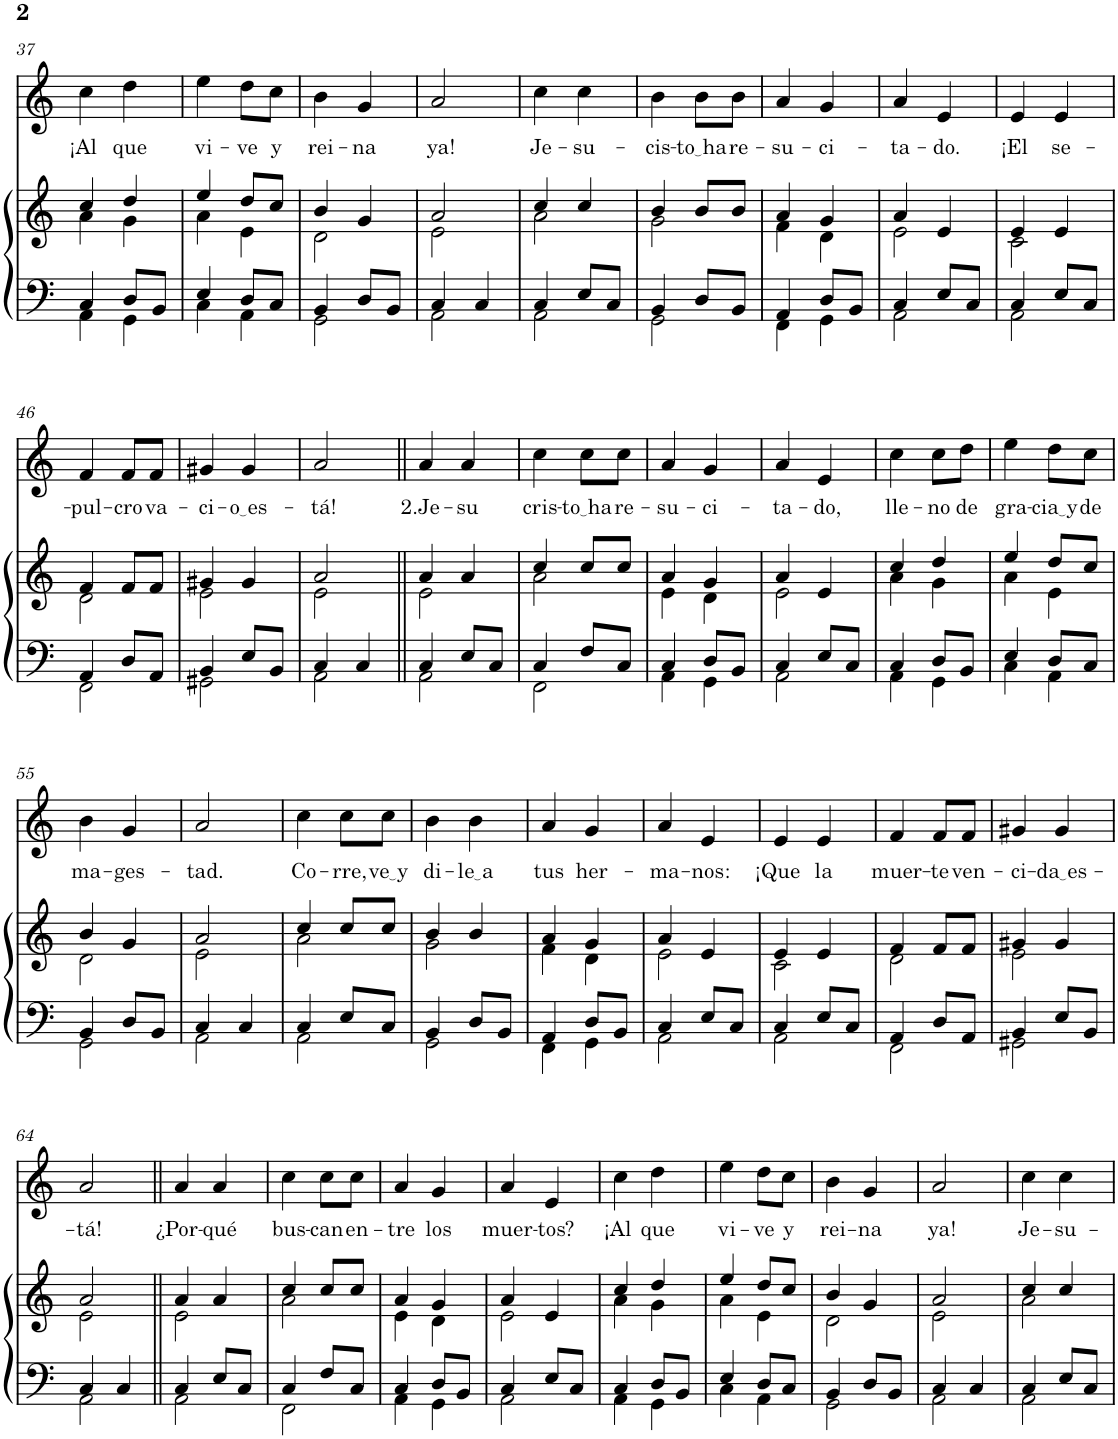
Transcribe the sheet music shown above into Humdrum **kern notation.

**kern	**kern	**harte	**kern	**text
*part2	*part2	*part2	*part1	*part1
*staff3	*staff2	*	*staff1	*staff1
*I"Órgano	*	*	*I"Soprano	*
!!LO:PB:g=z
*clefF4	*clefG2	*	*clefG2	*
*k[]	*k[]	*	*k[]	*
*M2/4	*M2/4	*	*M2/4	*
=37	=37	=37	=37	=37
*^	*^	*	*	*
!	!	!	!	!LO:H:kt=m	!	!LO:LY:b
4C/	4AA\	4cc/	4a\	A:min	4cc\	¡Al
!	!	!	!	!	!	!LO:LY:b
8D/L	4GG\	4dd/	4g\	G:maj	4dd\	que
8BB/J	.	.	.	.	.	.
=38	=38	=38	=38	=38	=38	=38
!	!	!	!	!LO:H:kt=m	!	!LO:LY:b
4E/	4C\	4ee/	4a\	A:min	4ee\	vi-
!	!	!	!	!	!	!LO:LY:b
8D/L	4AA\	8dd/L	4e\	.	8dd\L	-ve
!	!	!	!	!	!	!LO:LY:b
8C/J	.	8cc/J	.	.	8cc\J	y
=39	=39	=39	=39	=39	=39	=39
!	!	!	!	!	!	!LO:LY:b
4BB/	2GG\	4b/	2d\	G:maj	4b\	rei-
!	!	!	!	!	!	!LO:LY:b
8D/L	.	4g/	.	.	4g/	-na
8BB/J	.	.	.	.	.	.
=40	=40	=40	=40	=40	=40	=40
!	!	!	!	!LO:H:kt=m	!	!LO:LY:b
4C/	2AA\	2a/	2e\	A:min	2a/	ya!
4C/	.	.	.	.	.	.
=41	=41	=41	=41	=41	=41	=41
!	!	!	!	!	!	!LO:LY:b
4C/	2AA\	4cc/	2a\	.	4cc\	Je-
!	!	!	!	!	!	!LO:LY:b
8E/L	.	4cc/	.	.	4cc\	-su-
8C/J	.	.	.	.	.	.
=42	=42	=42	=42	=42	=42	=42
!	!	!	!	!	!	!LO:LY:b
4BB/	2GG\	4b/	2g\	G:maj	4b\	-cis-
!	!	!	!	!	!	!LO:LY:b
8D/L	.	8b/L	.	.	8b\L	to ha
!	!	!	!	!	!	!LO:LY:b
8BB/J	.	8b/J	.	.	8b\J	re-
=43	=43	=43	=43	=43	=43	=43
!	!	!	!	!	!	!LO:LY:b
4AA/	4FF\	4a/	4f\	F:maj	4a/	-su-
!	!	!	!	!	!	!LO:LY:b
8D/L	4GG\	4g/	4d\	G:maj	4g/	-ci-
8BB/J	.	.	.	.	.	.
=44	=44	=44	=44	=44	=44	=44
!	!	!	!	!LO:H:kt=m	!	!LO:LY:b
4C/	2AA\	4a/	2e\	A:min	4a/	-ta-
!	!	!	!	!	!	!LO:LY:b
8E/L	.	4e/	.	.	4e/	-do.
8C/J	.	.	.	.	.	.
=45	=45	=45	=45	=45	=45	=45
!	!	!	!	!	!	!LO:LY:b
4C/	2AA\	4e/	2c\	.	4e/	¡El
!	!	!	!	!	!	!LO:LY:b
8E/L	.	4e/	.	.	4e/	se-
8C/J	.	.	.	.	.	.
!!LO:LB:g=z
=46	=46	=46	=46	=46	=46	=46
!	!	!	!	!LO:H:kt=m	!	!LO:LY:b
4AA/	2FF\	4f/	2d\	D:min	4f/	-pul-
!	!	!	!	!	!	!LO:LY:b
8D/L	.	8f/L	.	.	8f/L	-cro
!	!	!	!	!	!	!LO:LY:b
8AA/J	.	8f/J	.	.	8f/J	va-
=47	=47	=47	=47	=47	=47	=47
!	!	!	!	!LO:H:kt=7	!	!LO:LY:b
4BB/	2GG#X\	4g#X/	2e\	E:7	4g#X/	-ci-
!	!	!	!	!	!	!LO:LY:b
8E/L	.	4g#/	.	.	4g#/	o es
8BB/J	.	.	.	.	.	.
=48	=48	=48	=48	=48	=48	=48
!	!	!	!	!LO:H:kt=m	!	!LO:LY:b
4C/	2AA\	2a/	2e\	A:min	2a/	-tá!
4C/	.	.	.	.	.	.
=49||	=49||	=49||	=49||	=49||	=49||	=49||
!	!	!	!	!LO:H:kt=m	!	!LO:LY:b
4C/	2AA\	4a/	2e\	A:min	4a/	2.Je-
!	!	!	!	!	!	!LO:LY:b
8E/L	.	4a/	.	.	4a/	-su
8C/J	.	.	.	.	.	.
=50	=50	=50	=50	=50	=50	=50
!	!	!	!	!	!	!LO:LY:b
4C/	2FF\	4cc/	2a\	F:maj	4cc\	cris-
!	!	!	!	!	!	!LO:LY:b
8F/L	.	8cc/L	.	.	8cc\L	to ha
!	!	!	!	!	!	!LO:LY:b
8C/J	.	8cc/J	.	.	8cc\J	re-
=51	=51	=51	=51	=51	=51	=51
!	!	!	!	!LO:H:kt=m	!	!LO:LY:b
4C/	4AA\	4a/	4e\	A:min	4a/	-su-
!	!	!	!	!	!	!LO:LY:b
8D/L	4GG\	4g/	4d\	G:maj	4g/	-ci-
8BB/J	.	.	.	.	.	.
=52	=52	=52	=52	=52	=52	=52
!	!	!	!	!LO:H:kt=m	!	!LO:LY:b
4C/	2AA\	4a/	2e\	A:min	4a/	-ta-
!	!	!	!	!	!	!LO:LY:b
8E/L	.	4e/	.	.	4e/	-do,
8C/J	.	.	.	.	.	.
=53	=53	=53	=53	=53	=53	=53
!	!	!	!	!LO:H:kt=m	!	!LO:LY:b
4C/	4AA\	4cc/	4a\	A:min	4cc\	lle-
!	!	!	!	!	!	!LO:LY:b
8D/L	4GG\	4dd/	4g\	G:maj	8cc\L	-no
!	!	!	!	!	!	!LO:LY:b
8BB/J	.	.	.	.	8dd\J	de
=54	=54	=54	=54	=54	=54	=54
!	!	!	!	!LO:H:kt=m	!	!LO:LY:b
4E/	4C\	4ee/	4a\	A:min	4ee\	gra-
!	!	!	!	!	!	!LO:LY:b
8D/L	4AA\	8dd/L	4e\	.	8dd\L	cia y
!	!	!	!	!	!	!LO:LY:b
8C/J	.	8cc/J	.	.	8cc\J	de
!!LO:LB:g=z
=55	=55	=55	=55	=55	=55	=55
!	!	!	!	!	!	!LO:LY:b
4BB/	2GG\	4b/	2d\	G:maj	4b\	ma-
!	!	!	!	!	!	!LO:LY:b
8D/L	.	4g/	.	.	4g/	-ges-
8BB/J	.	.	.	.	.	.
=56	=56	=56	=56	=56	=56	=56
!	!	!	!	!LO:H:kt=m	!	!LO:LY:b
4C/	2AA\	2a/	2e\	A:min	2a/	-tad.
4C/	.	.	.	.	.	.
=57	=57	=57	=57	=57	=57	=57
!	!	!	!	!	!	!LO:LY:b
4C/	2AA\	4cc/	2a\	.	4cc\	Co-
!	!	!	!	!	!	!LO:LY:b
8E/L	.	8cc/L	.	.	8cc\L	-rre,
!	!	!	!	!	!	!LO:LY:b
8C/J	.	8cc/J	.	.	8cc\J	ve y
=58	=58	=58	=58	=58	=58	=58
!	!	!	!	!	!	!LO:LY:b
4BB/	2GG\	4b/	2g\	G:maj	4b\	di-
!	!	!	!	!	!	!LO:LY:b
8D/L	.	4b/	.	.	4b\	le a
8BB/J	.	.	.	.	.	.
=59	=59	=59	=59	=59	=59	=59
!	!	!	!	!	!	!LO:LY:b
4AA/	4FF\	4a/	4f\	F:maj	4a/	tus
!	!	!	!	!	!	!LO:LY:b
8D/L	4GG\	4g/	4d\	G:maj	4g/	her-
8BB/J	.	.	.	.	.	.
=60	=60	=60	=60	=60	=60	=60
!	!	!	!	!LO:H:kt=m	!	!LO:LY:b
4C/	2AA\	4a/	2e\	A:min	4a/	-ma-
!	!	!	!	!	!	!LO:LY:b
8E/L	.	4e/	.	.	4e/	-nos:
8C/J	.	.	.	.	.	.
=61	=61	=61	=61	=61	=61	=61
!	!	!	!	!	!	!LO:LY:b
4C/	2AA\	4e/	2c\	.	4e/	¡Que
!	!	!	!	!	!	!LO:LY:b
8E/L	.	4e/	.	.	4e/	la
8C/J	.	.	.	.	.	.
=62	=62	=62	=62	=62	=62	=62
!	!	!	!	!LO:H:kt=m	!	!LO:LY:b
4AA/	2FF\	4f/	2d\	D:min	4f/	muer-
!	!	!	!	!	!	!LO:LY:b
8D/L	.	8f/L	.	.	8f/L	-te
!	!	!	!	!	!	!LO:LY:b
8AA/J	.	8f/J	.	.	8f/J	ven-
=63	=63	=63	=63	=63	=63	=63
!	!	!	!	!LO:H:kt=7	!	!LO:LY:b
4BB/	2GG#X\	4g#X/	2e\	E:7	4g#X/	-ci-
!	!	!	!	!	!	!LO:LY:b
8E/L	.	4g#/	.	.	4g#/	da es
8BB/J	.	.	.	.	.	.
!!LO:LB:g=z
=64	=64	=64	=64	=64	=64	=64
!	!	!	!	!LO:H:kt=m	!	!LO:LY:b
4C/	2AA\	2a/	2e\	A:min	2a/	-tá!
4C/	.	.	.	.	.	.
=65||	=65||	=65||	=65||	=65||	=65||	=65||
!	!	!	!	!LO:H:kt=m	!	!LO:LY:b
4C/	2AA\	4a/	2e\	A:min	4a/	¿Por-
!	!	!	!	!	!	!LO:LY:b
8E/L	.	4a/	.	.	4a/	-qué
8C/J	.	.	.	.	.	.
=66	=66	=66	=66	=66	=66	=66
!	!	!	!	!	!	!LO:LY:b
4C/	2FF\	4cc/	2a\	F:maj	4cc\	bus-
!	!	!	!	!	!	!LO:LY:b
8F/L	.	8cc/L	.	.	8cc\L	-can
!	!	!	!	!	!	!LO:LY:b
8C/J	.	8cc/J	.	.	8cc\J	en-
=67	=67	=67	=67	=67	=67	=67
!	!	!	!	!LO:H:kt=m	!	!LO:LY:b
4C/	4AA\	4a/	4e\	A:min	4a/	-tre
!	!	!	!	!	!	!LO:LY:b
8D/L	4GG\	4g/	4d\	G:maj	4g/	los
8BB/J	.	.	.	.	.	.
=68	=68	=68	=68	=68	=68	=68
!	!	!	!	!LO:H:kt=m	!	!LO:LY:b
4C/	2AA\	4a/	2e\	A:min	4a/	muer-
!	!	!	!	!	!	!LO:LY:b
8E/L	.	4e/	.	.	4e/	-tos?
8C/J	.	.	.	.	.	.
=69	=69	=69	=69	=69	=69	=69
!	!	!	!	!LO:H:kt=m	!	!LO:LY:b
4C/	4AA\	4cc/	4a\	A:min	4cc\	¡Al
!	!	!	!	!	!	!LO:LY:b
8D/L	4GG\	4dd/	4g\	G:maj	4dd\	que
8BB/J	.	.	.	.	.	.
=70	=70	=70	=70	=70	=70	=70
!	!	!	!	!LO:H:kt=m	!	!LO:LY:b
4E/	4C\	4ee/	4a\	A:min	4ee\	vi-
!	!	!	!	!	!	!LO:LY:b
8D/L	4AA\	8dd/L	4e\	.	8dd\L	-ve
!	!	!	!	!	!	!LO:LY:b
8C/J	.	8cc/J	.	.	8cc\J	y
=71	=71	=71	=71	=71	=71	=71
!	!	!	!	!	!	!LO:LY:b
4BB/	2GG\	4b/	2d\	G:maj	4b\	rei-
!	!	!	!	!	!	!LO:LY:b
8D/L	.	4g/	.	.	4g/	-na
8BB/J	.	.	.	.	.	.
=72	=72	=72	=72	=72	=72	=72
!	!	!	!	!LO:H:kt=m	!	!LO:LY:b
4C/	2AA\	2a/	2e\	A:min	2a/	ya!
4C/	.	.	.	.	.	.
=73	=73	=73	=73	=73	=73	=73
!	!	!	!	!	!	!LO:LY:b
4C/	2AA\	4cc/	2a\	.	4cc\	Je-
!	!	!	!	!	!	!LO:LY:b
8E/L	.	4cc/	.	.	4cc\	-su-
8C/J	.	.	.	.	.	.
*v	*v	*	*	*	*	*
*	*v	*v	*	*	*
=	=	=	=	=
*-	*-	*-	*-	*-
